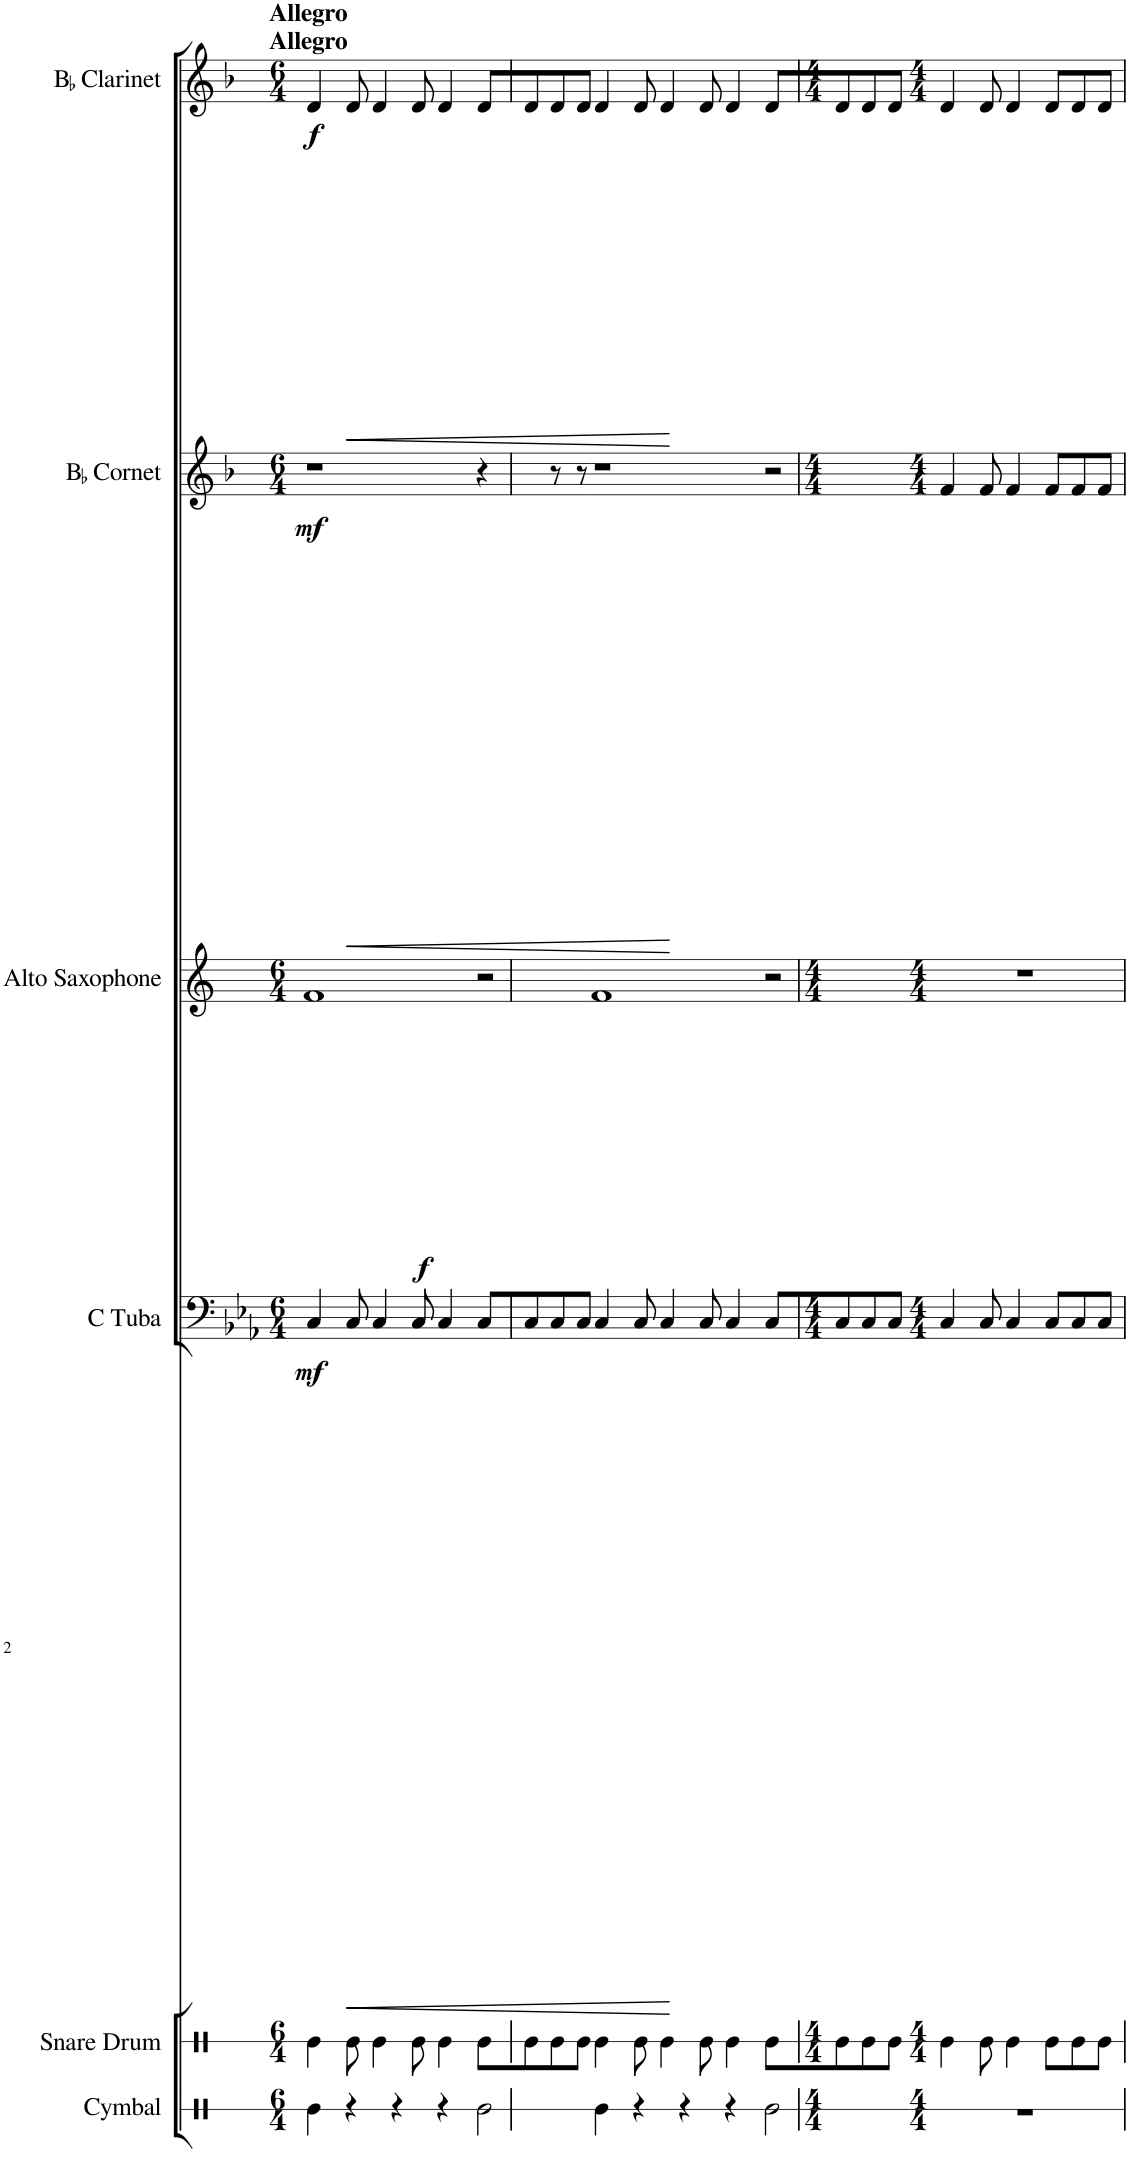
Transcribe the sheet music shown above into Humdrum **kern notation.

**kern	**dynam	**kern	**dynam	**kern	**dynam	**kern	**dynam
*part4	*part4	*part3	*part3	*part2	*part2	*part1	*part1
*staff4	*staff4	*staff3	*staff3	*staff2	*staff2	*staff1	*staff1
*I"C Tuba	*	*I"Alto Saxophone	*	*I"BaccidentalFlat Cornet	*	*I"BaccidentalFlat Clarinet	*
*I'C Tu.	*	*I'A. Sax.	*	*I'BaccidentalFlat Cnt.	*	*I'BaccidentalFlat Cl.	*
*clefF4	*	*clefG2	*	*clefG2	*	*clefG2	*
*	*	*Trd5c9	*	*Trd1c2	*	*Trd1c2	*
*k[b-e-a-]	*	*k[]	*	*k[b-]	*	*k[b-]	*
*M6/4	*	*M6/4	*	*M6/4	*	*M6/4	*
=1	=1	=1	=1	=1	=1	=1	=1
!	!	!	!	!	!	!LO:TX:a:B:t=Allegro	!
!	!	!	!	!	!	!LO:TX:a:B:t=Allegro	!
!	!LO:DY:b	!	!LO:DY:b	!	!LO:DY:b	!	!LO:DY:b
4C/	mf	1f	f	1r	mf	4d/	f
!	!LO:HP:b	!	!	!	!	!	!LO:HP:b
8C/	<	.	.	.	.	8d/	<
4C/	.	.	.	.	.	4d/	.
8C/	.	.	.	.	.	8d/	.
4C/	.	.	.	.	.	4d/	.
!	!	!	!	!	!LO:HP:b	!	!
8C/L	.	2r	.	4r	<	8d/L	.
8C/	.	.	.	.	.	8d/	.
8C/	.	.	.	8r	.	8d/	.
8C/J	.	.	.	8r	.	8d/J	.
.	[	.	.	.	[	.	[
=2	=2	=2	=2	=2	=2	=2	=2
4C/	.	1f	.	1r	.	4d/	.
8C/	.	.	.	.	.	8d/	.
4C/	.	.	.	.	.	4d/	.
8C/	.	.	.	.	.	8d/	.
4C/	.	.	.	.	.	4d/	.
8C/L	.	2r	.	2r	.	8d/L	.
8C/	.	.	.	.	.	8d/	.
8C/	.	.	.	.	.	8d/	.
8C/J	.	.	.	.	.	8d/J	.
=3	=3	=3	=3	=3	=3	=3	=3
*M4/4	*	*M4/4	*	*M4/4	*	*M4/4	*
4C/	.	1r	.	4f/	.	4d/	.
8C/	.	.	.	8f/	.	8d/	.
4C/	.	.	.	4f/	.	4d/	.
8C/L	.	.	.	8f/L	.	8d/L	.
8C/	.	.	.	8f/	.	8d/	.
8C/J	.	.	.	8f/J	.	8d/J	.
=	=	=	=	=	=	=	=
*-	*-	*-	*-	*-	*-	*-	*-
